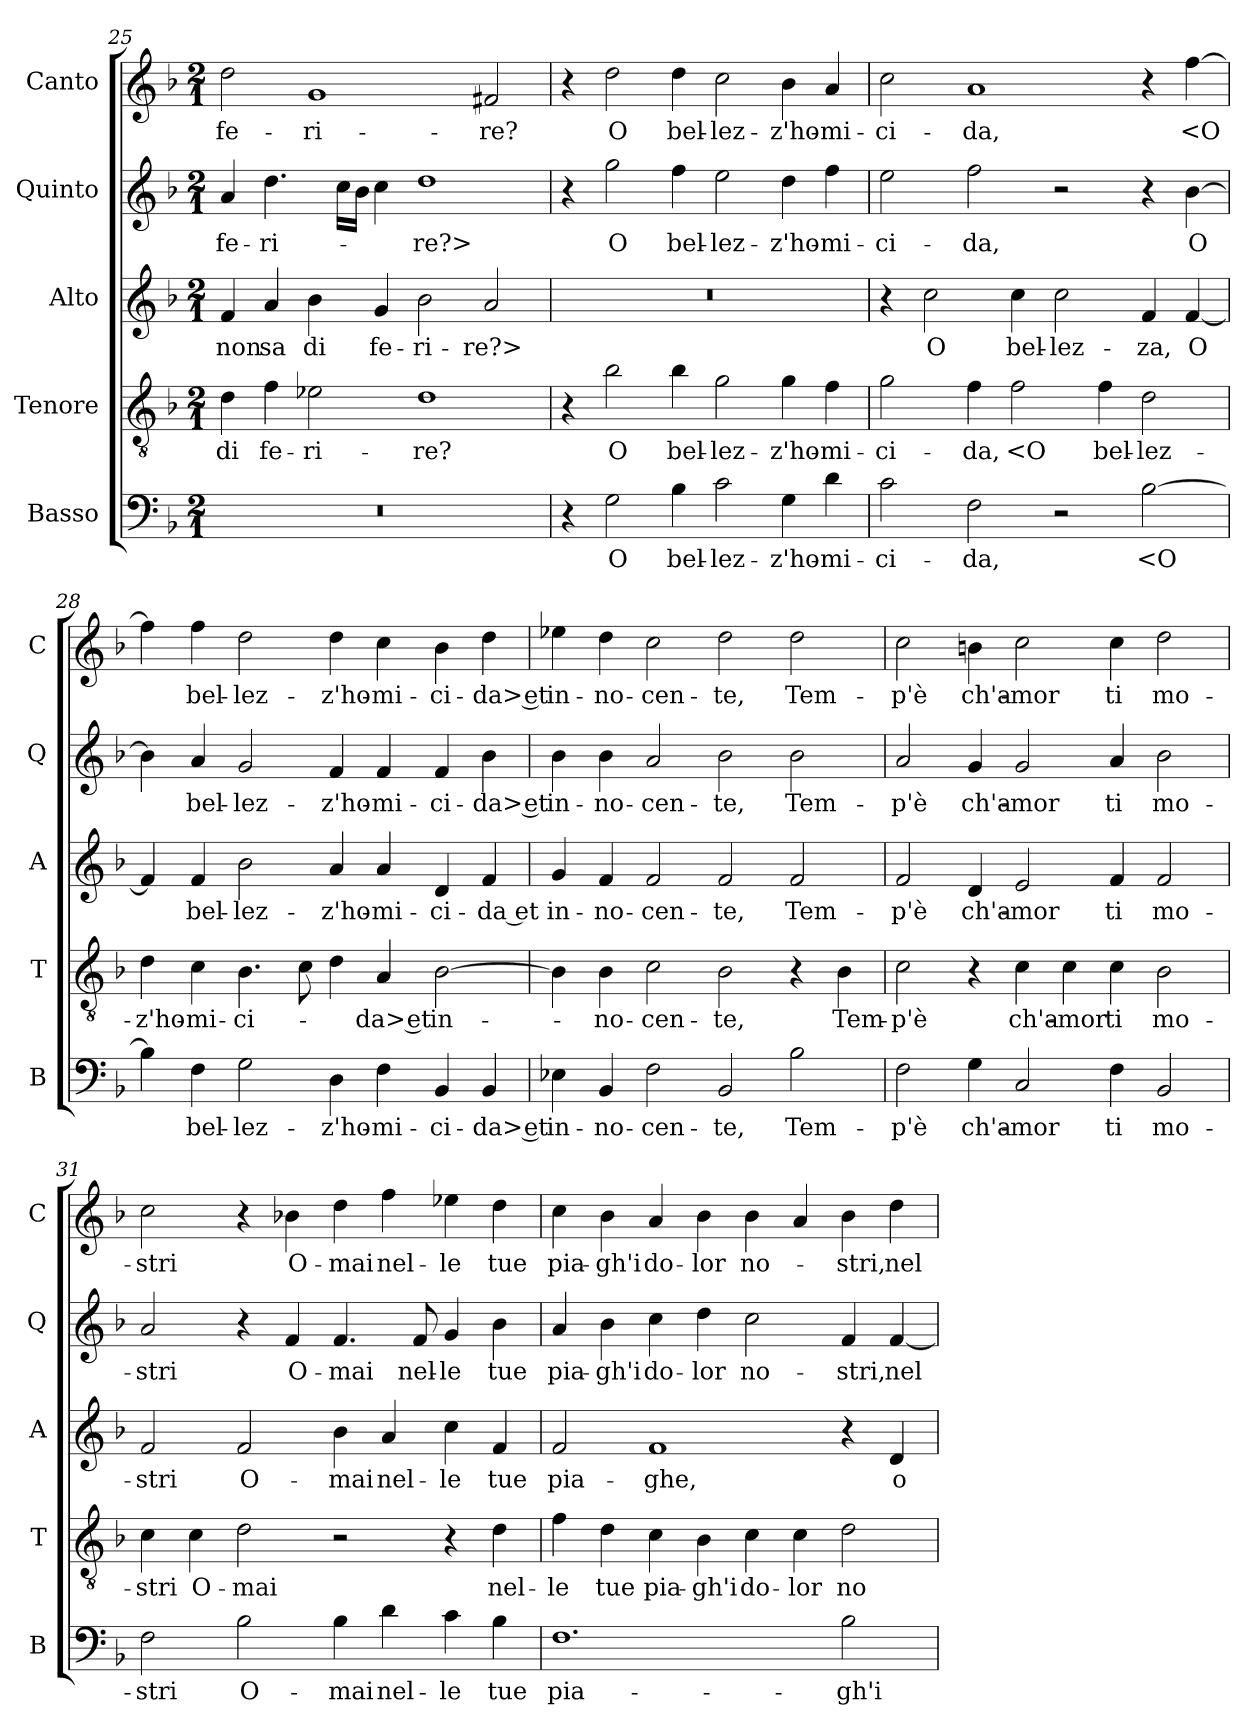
**kern	**text	**kern	**text	**kern	**text	**kern	**text	**kern	**text
*part5	*part5	*part4	*part4	*part3	*part3	*part2	*part2	*part1	*part1
*staff5	*staff5	*staff4	*staff4	*staff3	*staff3	*staff2	*staff2	*staff1	*staff1
*I"Basso	*	*I"Tenore	*	*I"Alto	*	*I"Quinto	*	*I"Canto	*
*I'B	*	*I'T	*	*I'A	*	*I'Q	*	*I'C	*
*clefF4	*	*clefGv2	*	*clefG2	*	*clefG2	*	*clefG2	*
*k[b-]	*	*k[b-]	*	*k[b-]	*	*k[b-]	*	*k[b-]	*
*M2/1	*	*M2/1	*	*M2/1	*	*M2/1	*	*M2/1	*
=25	=25	=25	=25	=25	=25	=25	=25	=25	=25
0r	.	4d	di	4f	non	4a	fe-	2dd	fe-
.	.	4f	fe-	4a	sa	4.dd	-ri-	.	.
.	.	2e-X	-ri-	4b-	di	.	.	1g	-ri-
.	.	.	.	.	.	16ccLL	.	.	.
.	.	.	.	.	.	16b-JJ	.	.	.
.	.	.	.	4g	fe-	4cc	.	.	.
.	.	1d	-re?	2b-	-ri-	1dd	-re?>	.	.
.	.	.	.	2a	-re?>	.	.	2f#X	-re?
=26	=26	=26	=26	=26	=26	=26	=26	=26	=26
4r	.	4r	.	0r	.	4r	.	4r	.
2G	O	2b-	O	.	.	2gg	O	2dd	O
4B-	bel-	4b-	bel-	.	.	4ff	bel-	4dd	bel-
2c	-lez-	2g	-lez-	.	.	2ee	-lez-	2cc	-lez-
4G	-z'ho-	4g	-z'ho-	.	.	4dd	-z'ho-	4b-	-z'ho-
4d	-mi-	4f	-mi-	.	.	4ff	-mi-	4a	-mi-
=27	=27	=27	=27	=27	=27	=27	=27	=27	=27
2c	-ci-	2g	-ci-	4r	.	2ee	-ci-	2cc	-ci-
.	.	.	.	2cc	O	.	.	.	.
2F	-da,	4f	-da,	.	.	2ff	-da,	1a	-da,
.	.	2f	<O	4cc	bel-	.	.	.	.
2r	.	.	.	2cc	-lez-	2r	.	.	.
.	.	4f	bel-	.	.	.	.	.	.
[2B-	<O	2d	-lez-	4f	-za,	4r	.	4r	.
.	.	.	.	[4f	O	[4b-	O	[4ff	<O
=28	=28	=28	=28	=28	=28	=28	=28	=28	=28
4B-]	.	4d	-z'ho-	4f]	.	4b-]	.	4ff]	.
4F	bel-	4c	-mi-	4f	bel-	4a	bel-	4ff	bel-
2G	-lez-	4.B-	-ci-	2b-	-lez-	2g	-lez-	2dd	-lez-
.	.	8c	.	.	.	.	.	.	.
4D	-z'ho-	4d	.	4a	-z'ho-	4f	-z'ho-	4dd	-z'ho-
4F	-mi-	4A	-da> et	4a	-mi-	4f	-mi-	4cc	-mi-
4BB-	-ci-	[2B-	in-	4d	-ci-	4f	-ci-	4b-	-ci-
4BB-	-da> et	.	.	4f	-da et	4b-	-da> et	4dd	-da> et
=29	=29	=29	=29	=29	=29	=29	=29	=29	=29
4E-X	in-	4B-]	.	4g	in-	4b-	in-	4ee-X	in-
4BB-	-no-	4B-	-no-	4f	-no-	4b-	-no-	4dd	-no-
2F	-cen-	2c	-cen-	2f	-cen-	2a	-cen-	2cc	-cen-
2BB-	-te,	2B-	-te,	2f	-te,	2b-	-te,	2dd	-te,
2B-	Tem-	4r	.	2f	Tem-	2b-	Tem-	2dd	Tem-
.	.	4B-	Tem-	.	.	.	.	.	.
=30	=30	=30	=30	=30	=30	=30	=30	=30	=30
2F	-p'è	2c	-p'è	2f	-p'è	2a	-p'è	2cc	-p'è
4G	ch'a-	4r	.	4d	ch'a-	4g	ch'a-	4bn	ch'a-
2C	-mor	4c	ch'a-	2e	-mor	2g	-mor	2cc	-mor
.	.	4c	-mor	.	.	.	.	.	.
4F	ti	4c	ti	4f	ti	4a	ti	4cc	ti
2BB-	mo-	2B-	mo-	2f	mo-	2b-	mo-	2dd	mo-
=31	=31	=31	=31	=31	=31	=31	=31	=31	=31
2F	-stri	4c	-stri	2f	-stri	2a	-stri	2cc	-stri
.	.	4c	O-	.	.	.	.	.	.
2B-	O-	2d	-mai	2f	O-	4r	.	4r	.
.	.	.	.	.	.	4f	O-	4b-X	O-
4B-	-mai	2r	.	4b-	-mai	4.f	-mai	4dd	-mai
4d	nel-	.	.	4a	nel-	.	.	4ff	nel-
.	.	.	.	.	.	8f	nel-	.	.
4c	-le	4r	.	4cc	-le	4g	-le	4ee-X	-le
4B-	tue	4d	nel-	4f	tue	4b-	tue	4dd	tue
=32	=32	=32	=32	=32	=32	=32	=32	=32	=32
1.F	pia-	4f	-le	2f	pia-	4a	pia-	4cc	pia-
.	.	4d	tue	.	.	4b-	-gh'i	4b-	-gh'i
.	.	4c	pia-	1f	-ghe,	4cc	do-	4a	do-
.	.	4B-	-gh'i	.	.	4dd	-lor	4b-	-lor
.	.	4c	do-	.	.	2cc	no-	4b-	no-
.	.	4c	-lor	.	.	.	.	4a	.
2B-	-gh'i	2d	no-	4r	.	4f	-stri,	4b-	-stri,
.	.	.	.	4d	o-	[4f	nel-	4dd	nel-
=	=	=	=	=	=	=	=	=	=
*-	*-	*-	*-	*-	*-	*-	*-	*-	*-
